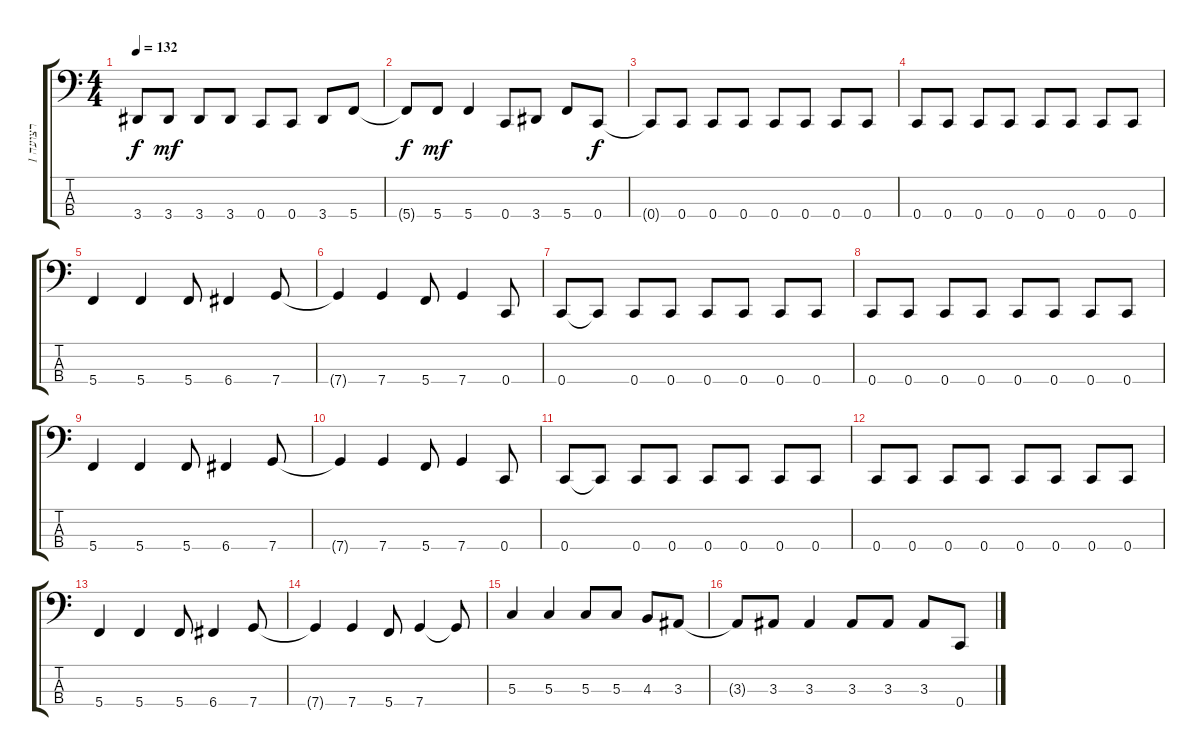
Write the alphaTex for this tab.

\track ("רצועה 1" "רצועה 1") {instrument electricbassfinger}
\staff {score tabs}
\tuning (F2 C2 G1 C1) {hide}
\ts (4 4)
\tempo 132
\clef f4
\ks c
3.4{t}.8{dy f} 3.4.8{dy mf} 3.4.8 3.4.8 0.4.8 0.4.8 3.4.8 5.4.8 |
5.4{t}.8{dy f} 5.4.8{dy mf} 5.4.4 0.4.8 3.4.8 5.4.8 0.4.8{dy f} |
0.4{t}.8 0.4.8 0.4.8 0.4.8 0.4.8 0.4.8 0.4.8 0.4.8 |
0.4.8 0.4.8 0.4.8 0.4.8 0.4.8 0.4.8 0.4.8 0.4.8 |
5.4.4 5.4.4 5.4.8 6.4.4 7.4.8 |
7.4{t}.4 7.4.4 5.4.8 7.4.4 0.4.8 |
0.4.8 0.4{t}.8 0.4.8 0.4.8 0.4.8 0.4.8 0.4.8 0.4.8 |
0.4.8 0.4.8 0.4.8 0.4.8 0.4.8 0.4.8 0.4.8 0.4.8 |
5.4.4 5.4.4 5.4.8 6.4.4 7.4.8 |
7.4{t}.4 7.4.4 5.4.8 7.4.4 0.4.8 |
0.4.8 0.4{t}.8 0.4.8 0.4.8 0.4.8 0.4.8 0.4.8 0.4.8 |
0.4.8 0.4.8 0.4.8 0.4.8 0.4.8 0.4.8 0.4.8 0.4.8 |
5.4.4 5.4.4 5.4.8 6.4.4 7.4.8 |
7.4{t}.4 7.4.4 5.4.8 7.4.4 7.4{t}.8 |
5.3.4 5.3.4 5.3.8 5.3.8 4.3.8 3.3.8 |
3.3{t}.8 3.3.8 3.3.4 3.3.8 3.3.8 3.3.8 0.4.8
